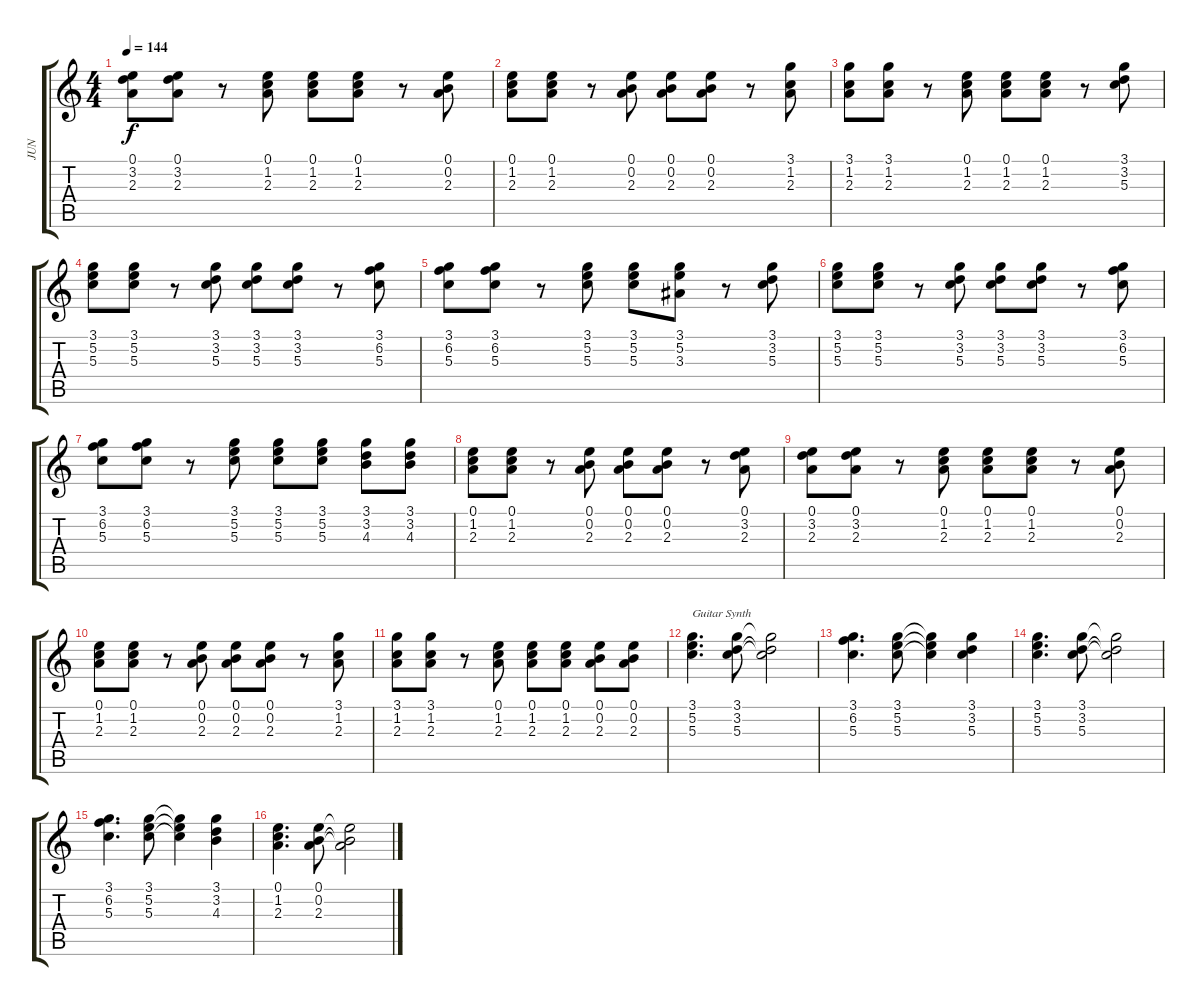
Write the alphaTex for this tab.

\track ("JUN" "JUN") {instrument distortionguitar}
\staff {score tabs}
\tuning (E4 B3 G3 D3 A2 E2) {hide}
\ts (4 4)
\tempo 144
\clef g2
\ks c
(0.1 3.2 2.3).8{dy f} (0.1 3.2 2.3).8 r.8 (0.1 1.2 2.3).8 (0.1 1.2 2.3).8 (0.1 1.2 2.3).8 r.8 (0.1 0.2 2.3).8 |
(0.1 1.2 2.3).8 (0.1 1.2 2.3).8 r.8 (0.1 0.2 2.3).8 (0.1 0.2 2.3).8 (0.1 0.2 2.3).8 r.8 (3.1 1.2 2.3).8 |
(3.1 1.2 2.3).8 (3.1 1.2 2.3).8 r.8 (0.1 1.2 2.3).8 (0.1 1.2 2.3).8 (0.1 1.2 2.3).8 r.8 (3.1 3.2 5.3).8 |
(3.1 5.2 5.3).8 (3.1 5.2 5.3).8 r.8 (3.1 3.2 5.3).8 (3.1 3.2 5.3).8 (3.1 3.2 5.3).8 r.8 (3.1 6.2 5.3).8 |
(3.1 6.2 5.3).8 (3.1 6.2 5.3).8 r.8 (3.1 5.2 5.3).8 (3.1 5.2 5.3).8 (3.1 5.2 3.3).8 r.8 (3.1 3.2 5.3).8 |
(3.1 5.2 5.3).8 (3.1 5.2 5.3).8 r.8 (3.1 3.2 5.3).8 (3.1 3.2 5.3).8 (3.1 3.2 5.3).8 r.8 (3.1 6.2 5.3).8 |
(3.1 6.2 5.3).8 (3.1 6.2 5.3).8 r.8 (3.1 5.2 5.3).8 (3.1 5.2 5.3).8 (3.1 5.2 5.3).8 (3.1 3.2 4.3).8 (3.1 3.2 4.3).8 |
(0.1 1.2 2.3).8 (0.1 1.2 2.3).8 r.8 (0.1 0.2 2.3).8 (0.1 0.2 2.3).8 (0.1 0.2 2.3).8 r.8 (0.1 3.2 2.3).8 |
(0.1 3.2 2.3).8 (0.1 3.2 2.3).8 r.8 (0.1 1.2 2.3).8 (0.1 1.2 2.3).8 (0.1 1.2 2.3).8 r.8 (0.1 0.2 2.3).8 |
(0.1 1.2 2.3).8 (0.1 1.2 2.3).8 r.8 (0.1 0.2 2.3).8 (0.1 0.2 2.3).8 (0.1 0.2 2.3).8 r.8 (3.1 1.2 2.3).8 |
(3.1 1.2 2.3).8 (3.1 1.2 2.3).8 r.8 (0.1 1.2 2.3).8 (0.1 1.2 2.3).8 (0.1 1.2 2.3).8 (0.1 0.2 2.3).8 (0.1 0.2 2.3).8 |
(3.1 5.2 5.3).4{d txt "Guitar Synth" instrument electricgrandpiano} (3.1 3.2 5.3).8 (3.1{t} 3.2{t} 5.3{t}).2 |
(3.1 6.2 5.3).4{d} (3.1 5.2 5.3).8 (3.1{t} 5.2{t} 5.3{t}).4 (3.1 3.2 5.3).4 |
(3.1 5.2 5.3).4{d} (3.1 3.2 5.3).8 (3.1{t} 3.2{t} 5.3{t}).2 |
(3.1 6.2 5.3).4{d} (3.1 5.2 5.3).8 (3.1{t} 5.2{t} 5.3{t}).4 (3.1 3.2 4.3).4 |
(0.1 1.2 2.3).4{d} (0.1 0.2 2.3).8 (0.1{t} 0.2{t} 2.3{t}).2
